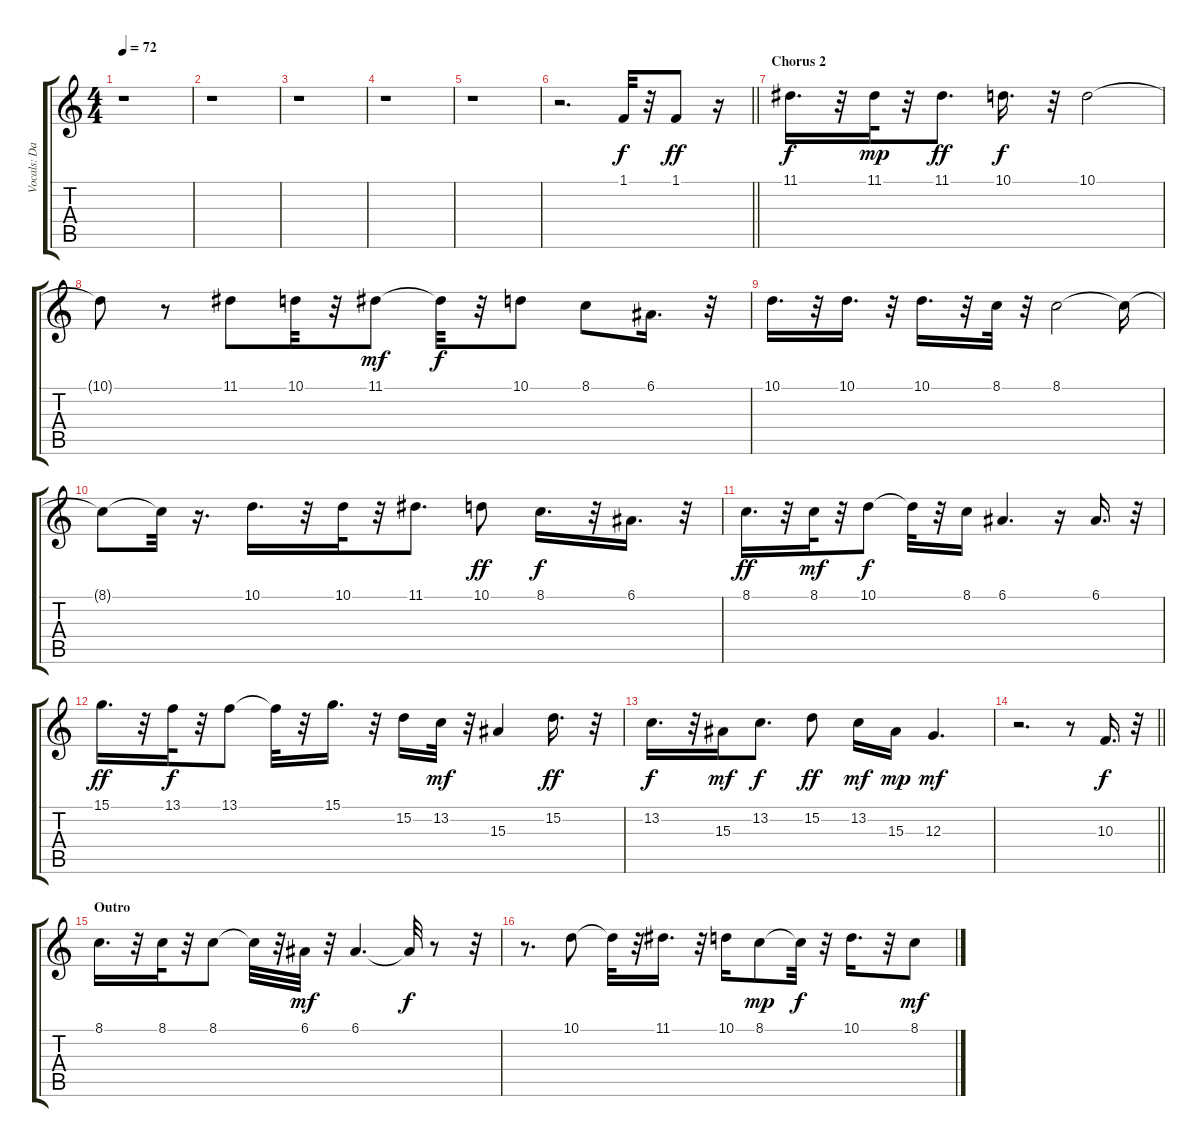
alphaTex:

\track ("Vocals: David Gates" "Vocals: Da") {instrument synthbrass1}
\staff {score tabs}
\tuning (E4 B3 G3 D3 A2 E2) {hide}
\ts (4 4)
\tempo 72
\clef g2
\ks c
r.1{dy f} |
r.1 |
r.1 |
r.1 |
r.1 |
\barLineRight lightlight
r.2{d} 1.1.32 r.32 1.1.8{dy ff} r.16 |
\section ("" "Chorus 2")
11.1.16{d dy f} r.32 11.1.32{dy mp} r.32 11.1.8{d dy ff} 10.1.16{d dy f} r.32 10.1.2 |
10.1{t}.8 r.8 11.1.8 10.1.32 r.32 11.1.8{dy mf} 11.1{t}.32{dy f} r.32 10.1.8 8.1.8 6.1.16{d} r.32 |
10.1.16{d} r.32 10.1.16{d} r.32 10.1.16{d} r.32 8.1.32 r.32 8.1.2 8.1{t}.16 |
8.1{t}.8 8.1{t}.32 r.16{d} 10.1.16{d} r.32 10.1.32 r.32 11.1.8{d} 10.1.8{dy ff} 8.1.16{d dy f} r.32 6.1.16{d} r.32 |
8.1.16{d dy ff} r.32 8.1.32{dy mf} r.32 10.1.8{dy f} 10.1{t}.32 r.32 8.1.16 6.1.4{d} r.16 6.1.16{d} r.32 |
15.1.16{d dy ff} r.32 13.1.32{dy f} r.32 13.1.8 13.1{t}.32 r.32 15.1.16{d} r.32 15.2.16 13.2.32{dy mf} r.32 15.3.4 15.2.16{d dy ff} r.32 |
13.2.16{d dy f} r.32 15.3.16{dy mf} 13.2.8{d dy f} 15.2.8{dy ff} 13.2.16{dy mf} 15.3.16{dy mp} 12.3.4{d dy mf} |
\barLineRight lightlight
r.2{d} r.8 10.3.16{d dy f} r.32 |
\section ("" "Outro")
8.1.16{d} r.32 8.1.32 r.32 8.1.8 8.1{t}.32 r.32 6.1.32{dy mf} r.32 6.1.4{d} 6.1{t}.32{dy f} r.8 r.32 |
r.8{d} 10.1.8 10.1{t}.32 r.32 11.1.16{d} r.32 10.1.16 8.1.8{dy mp} 8.1{t}.32{dy f} r.32 10.1.16{d} r.32 8.1.8{dy mf}
